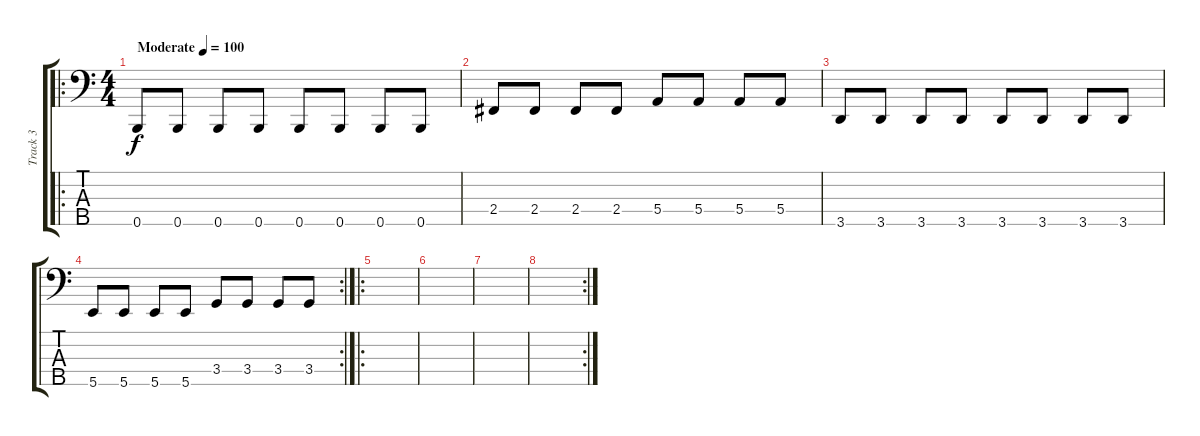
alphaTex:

\track ("Track 3" "Track 3") {instrument electricbassfinger}
\staff {score tabs}
\tuning (G2 D2 A1 E1 B0) {hide}
\ro
\ts (4 4)
\tempo (100 "Moderate")
\clef f4
\ks c
0.5.8{dy f instrument electricbassfinger} 0.5.8 0.5.8 0.5.8 0.5.8 0.5.8 0.5.8 0.5.8 |
2.4.8 2.4.8 2.4.8 2.4.8 5.4.8 5.4.8 5.4.8 5.4.8 |
3.5.8 3.5.8 3.5.8 3.5.8 3.5.8 3.5.8 3.5.8 3.5.8 |
\rc 2
5.5.8 5.5.8 5.5.8 5.5.8 3.4.8 3.4.8 3.4.8 3.4.8 |
\ro
|
|
|
\rc 2
